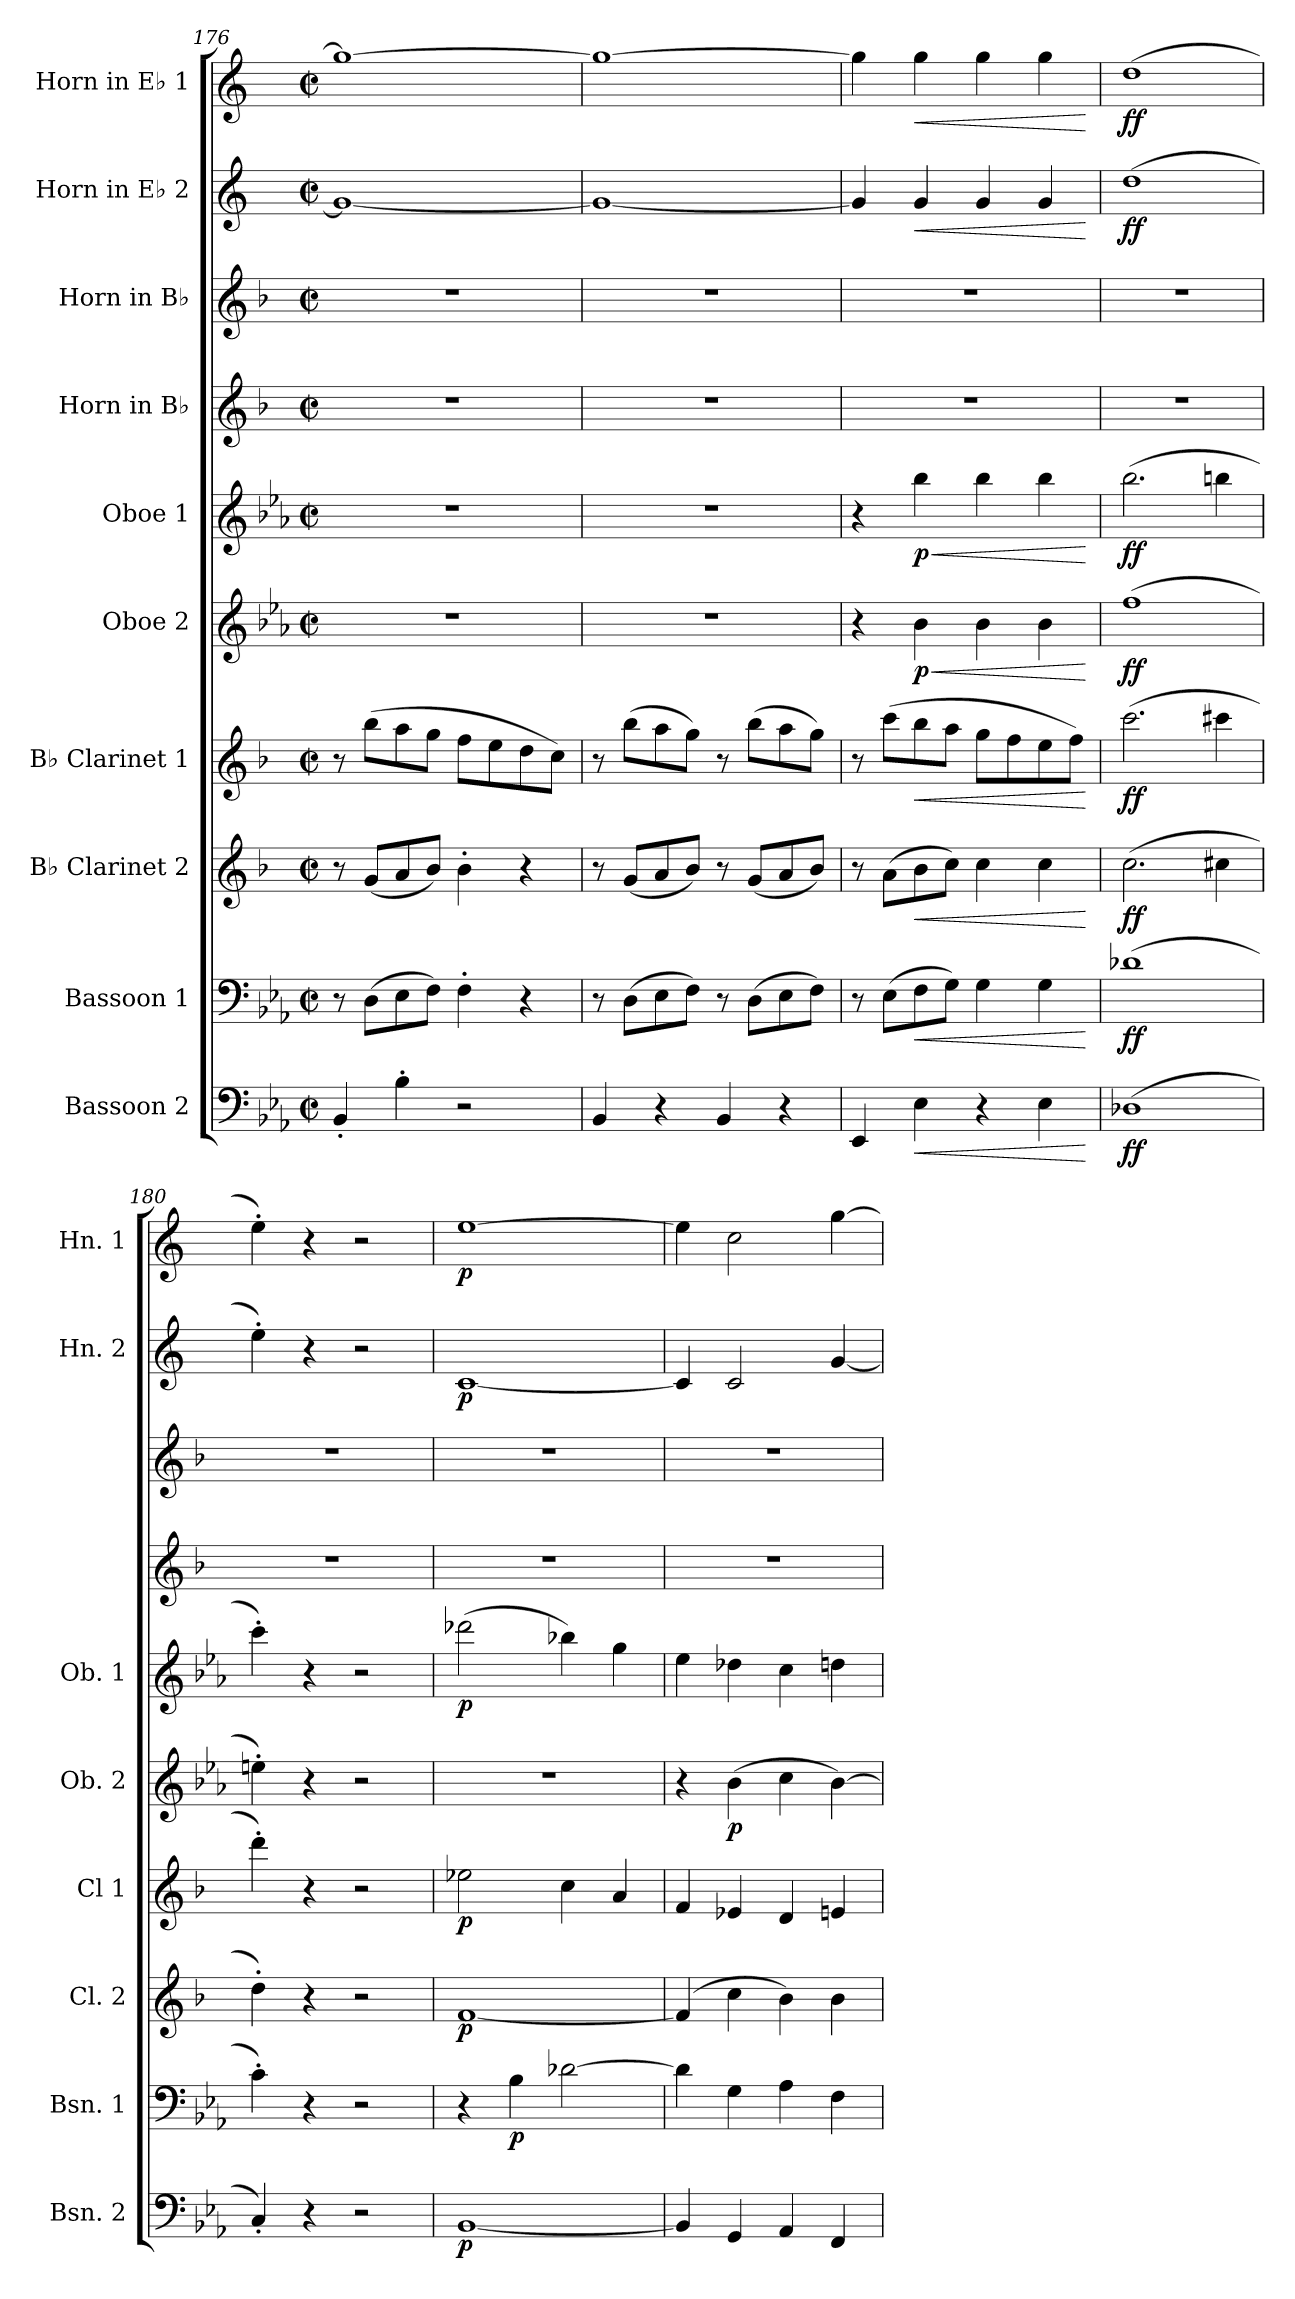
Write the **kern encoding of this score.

**kern	**dynam	**kern	**dynam	**kern	**dynam	**kern	**dynam	**kern	**dynam	**kern	**dynam	**kern	**kern	**kern	**dynam	**kern	**dynam
*part10	*part10	*part9	*part9	*part8	*part8	*part7	*part7	*part6	*part6	*part5	*part5	*part4	*part3	*part2	*part2	*part1	*part1
*staff10	*staff10	*staff9	*staff9	*staff8	*staff8	*staff7	*staff7	*staff6	*staff6	*staff5	*staff5	*staff4	*staff3	*staff2	*staff2	*staff1	*staff1
*I"Bassoon 2	*	*I"Bassoon 1	*	*I"B♭ Clarinet 2	*	*I"B♭ Clarinet 1	*	*I"Oboe 2	*	*I"Oboe 1	*	*I"Horn in B♭	*I"Horn in B♭	*I"Horn in E♭ 2	*	*I"Horn in E♭ 1	*
*I'Bsn. 2	*	*I'Bsn. 1	*	*I'Cl. 2	*	*I'Cl 1	*	*I'Ob. 2	*	*I'Ob. 1	*	*	*	*I'Hn. 2	*	*I'Hn. 1	*
!!LO:PB:g=z
*clefF4	*	*clefF4	*	*clefG2	*	*clefG2	*	*clefG2	*	*clefG2	*	*clefG2	*clefG2	*clefG2	*	*clefG2	*
*	*	*	*	*ITrd1c2	*	*ITrd1c2	*	*	*	*	*	*ITrd4c7	*ITrd4c7	*ITrd4c7	*	*ITrd4c7	*
*k[b-e-a-]	*	*k[b-e-a-]	*	*k[b-e-a-]	*	*k[b-e-a-]	*	*k[b-e-a-]	*	*k[b-e-a-]	*	*k[b-e-]	*k[b-e-]	*k[b-]	*	*k[b-]	*
*M2/2	*	*M2/2	*	*M2/2	*	*M2/2	*	*M2/2	*	*M2/2	*	*M2/2	*M2/2	*M2/2	*	*M2/2	*
*met(c|)	*	*met(c|)	*	*met(c|)	*	*met(c|)	*	*met(c|)	*	*met(c|)	*	*met(c|)	*met(c|)	*met(c|)	*	*met(c|)	*
=176	=176	=176	=176	=176	=176	=176	=176	=176	=176	=176	=176	=176	=176	=176	=176	=176	=176
4BB-'/	.	8r	.	8r	.	8r	.	1r	.	1r	.	1r	1r	1c_	.	1cc_	.
.	.	(>8D\L	.	(<8f/L	.	(>8aa-\L	.	.	.	.	.	.	.	.	.	.	.
4B-'\	.	8E-\	.	8g/	.	8gg\	.	.	.	.	.	.	.	.	.	.	.
.	.	8F\J)	.	8a-/J)	.	8ff\J	.	.	.	.	.	.	.	.	.	.	.
2r	.	4F'\	.	4a-'\	.	8ee-\L	.	.	.	.	.	.	.	.	.	.	.
.	.	.	.	.	.	8dd\	.	.	.	.	.	.	.	.	.	.	.
.	.	4r	.	4r	.	8cc\	.	.	.	.	.	.	.	.	.	.	.
.	.	.	.	.	.	8b-\J)	.	.	.	.	.	.	.	.	.	.	.
=177	=177	=177	=177	=177	=177	=177	=177	=177	=177	=177	=177	=177	=177	=177	=177	=177	=177
4BB-/	.	8r	.	8r	.	8r	.	1r	.	1r	.	1r	1r	1c_	.	1cc_	.
.	.	(>8D\L	.	(<8f/L	.	(>8aa-\L	.	.	.	.	.	.	.	.	.	.	.
4r	.	8E-\	.	8g/	.	8gg\	.	.	.	.	.	.	.	.	.	.	.
.	.	8F\J)	.	8a-/J)	.	8ff\J)	.	.	.	.	.	.	.	.	.	.	.
4BB-/	.	8r	.	8r	.	8r	.	.	.	.	.	.	.	.	.	.	.
.	.	(>8D\L	.	(<8f/L	.	(>8aa-\L	.	.	.	.	.	.	.	.	.	.	.
4r	.	8E-\	.	8g/	.	8gg\	.	.	.	.	.	.	.	.	.	.	.
.	.	8F\J)	.	8a-/J)	.	8ff\J)	.	.	.	.	.	.	.	.	.	.	.
=178	=178	=178	=178	=178	=178	=178	=178	=178	=178	=178	=178	=178	=178	=178	=178	=178	=178
4EE-/	.	8r	.	8r	.	8r	.	4r	.	4r	.	1r	1r	4c/]	.	4cc\]	.
.	.	(>8E-\L	.	(>8g\L	.	(>8bb-\L	.	.	.	.	.	.	.	.	.	.	.
!	!LO:HP:b	!	!LO:HP:b	!	!LO:HP:b	!	!LO:HP:b	!	!LO:HP:b	!	!LO:HP:b	!	!	!	!LO:HP:b	!	!LO:HP:b
!	!	!	!	!	!	!	!	!	!LO:DY:n=1:b	!	!LO:DY:n=1:b	!	!	!	!	!	!
4E-\	<	8F\	<	8a-\	<	8aa-\	<	4b-\	< p	4bb-\	< p	.	.	4c/	<	4cc\	<
.	.	8G\J)	.	8b-\J)	.	8gg\J	.	.	.	.	.	.	.	.	.	.	.
4r	.	4G\	.	4b-\	.	8ff\L	.	4b-\	.	4bb-\	.	.	.	4c/	.	4cc\	.
.	.	.	.	.	.	8ee-\	.	.	.	.	.	.	.	.	.	.	.
4E-\	.	4G\	.	4b-\	.	8dd\	.	4b-\	.	4bb-\	.	.	.	4c/	.	4cc\	.
.	.	.	.	.	.	8ee-\J)	.	.	.	.	.	.	.	.	.	.	.
.	[	.	[	.	[	.	[	.	[	.	[	.	.	.	[	.	[
=179	=179	=179	=179	=179	=179	=179	=179	=179	=179	=179	=179	=179	=179	=179	=179	=179	=179
!	!LO:DY:b	!	!LO:DY:b	!	!LO:DY:b	!	!LO:DY:b	!	!LO:DY:b	!	!LO:DY:b	!	!	!	!LO:DY:b	!	!LO:DY:b
(>1D-X	ff	(>1d-X	ff	(>2.b-\	ff	(>2.bb-\	ff	(>1ff	ff	(>2.bb-\	ff	1r	1r	(>1g	ff	(>1g	ff
.	.	.	.	4bn\	.	4bbn\	.	.	.	4bbn\	.	.	.	.	.	.	.
=180	=180	=180	=180	=180	=180	=180	=180	=180	=180	=180	=180	=180	=180	=180	=180	=180	=180
4C'/)	.	4c'\)	.	4cc'\)	.	4ccc'\)	.	4een'\)	.	4ccc'\)	.	1r	1r	4a'\)	.	4a'\)	.
4r	.	4r	.	4r	.	4r	.	4r	.	4r	.	.	.	4r	.	4r	.
2r	.	2r	.	2r	.	2r	.	2r	.	2r	.	.	.	2r	.	2r	.
=181	=181	=181	=181	=181	=181	=181	=181	=181	=181	=181	=181	=181	=181	=181	=181	=181	=181
!	!LO:DY:b	!	!	!	!LO:DY:b	!	!LO:DY:b	!	!	!	!LO:DY:b	!	!	!	!LO:DY:b	!	!LO:DY:b
[1BB-	p	4r	.	[1e-	p	2dd-X\	p	1r	.	(>2ddd-X\	p	1r	1r	[1F	p	[1a	p
!	!	!	!LO:DY:b	!	!	!	!	!	!	!	!	!	!	!	!	!	!
.	.	4B-\	p	.	.	.	.	.	.	.	.	.	.	.	.	.	.
.	.	[2d-X\	.	.	.	4b-\	.	.	.	4bb-X\)	.	.	.	.	.	.	.
.	.	.	.	.	.	4g/	.	.	.	4gg\	.	.	.	.	.	.	.
!!LO:PB:g=z
=182	=182	=182	=182	=182	=182	=182	=182	=182	=182	=182	=182	=182	=182	=182	=182	=182	=182
4BB-/]	.	4d-\]	.	(>4e-/]	.	4e-/	.	4r	.	4ee-\	.	1r	1r	4F/]	.	4a\]	.
!	!	!	!	!	!	!	!	!	!LO:DY:b	!	!	!	!	!	!	!	!
4GG/	.	4G\	.	4b-\	.	4d-X/	.	(>4b-\	p	4dd-X\	.	.	.	2F/	.	2f\	.
4AA-/	.	4A-\	.	4a-\)	.	4c/	.	4cc\	.	4cc\	.	.	.	.	.	.	.
4FF/	.	4F\	.	4a-\	.	4dn/	.	[4b-\)	.	4ddn\	.	.	.	[4c/	.	[4cc\	.
=	=	=	=	=	=	=	=	=	=	=	=	=	=	=	=	=	=
*-	*-	*-	*-	*-	*-	*-	*-	*-	*-	*-	*-	*-	*-	*-	*-	*-	*-
